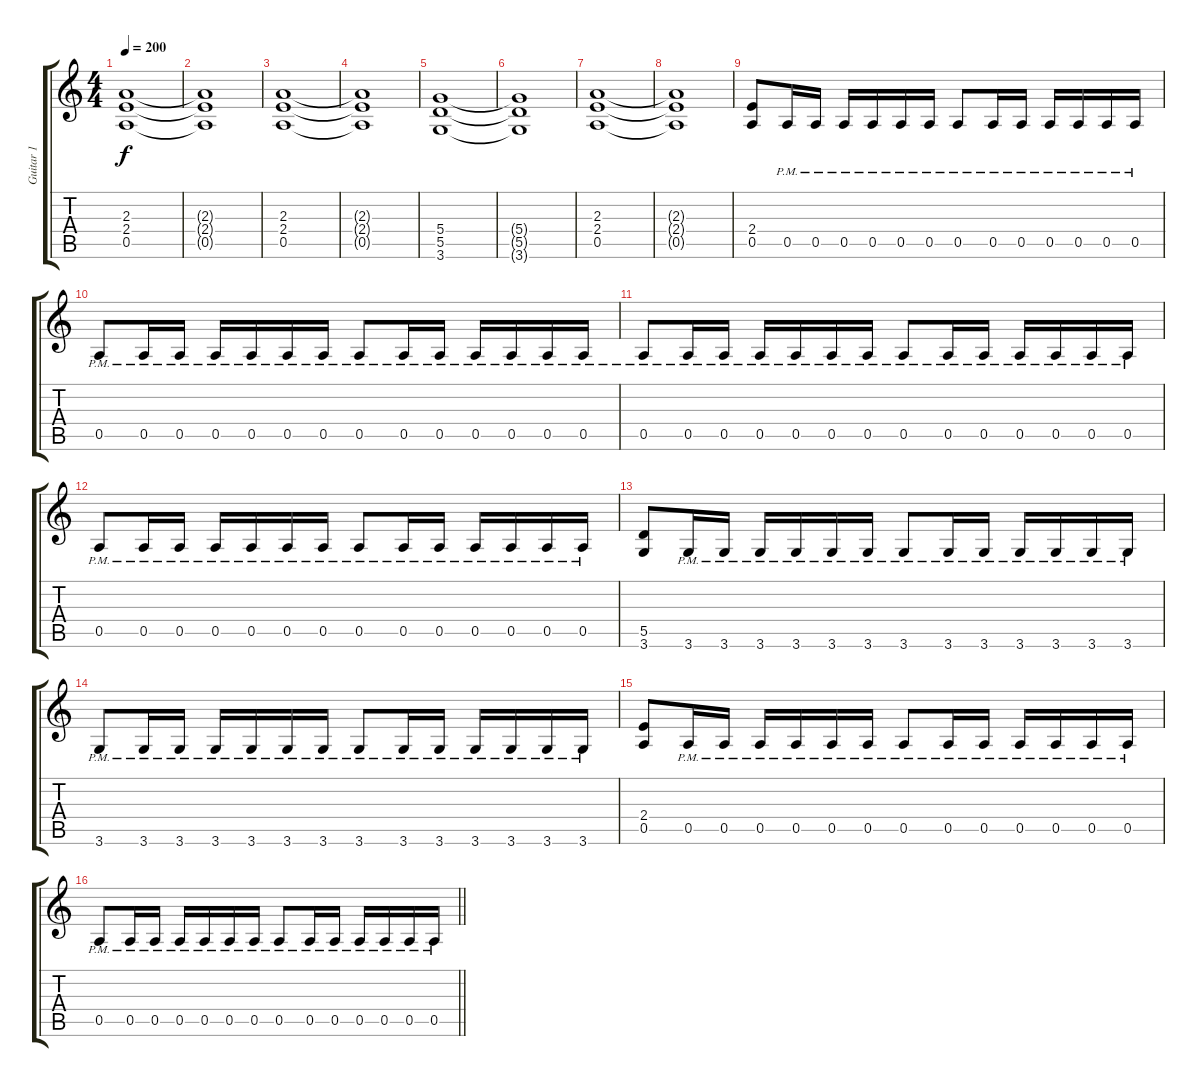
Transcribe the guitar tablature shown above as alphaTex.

\track ("Guitar 1" "Guitar 1") {instrument distortionguitar}
\staff {score tabs}
\tuning (E4 B3 G3 D3 A2 E2) {hide}
\ts (4 4)
\tempo 200
\tempo 146
\tempo 200
\clef g2
\ks c
(2.3 2.4 0.5).1{dy f instrument distortionguitar} |
(2.3{t} 2.4{t} 0.5{t}).1 |
(2.3 2.4 0.5).1 |
(2.3{t} 2.4{t} 0.5{t}).1 |
(5.4 5.5 3.6).1 |
(5.4{t} 5.5{t} 3.6{t}).1 |
(2.3 2.4 0.5).1 |
(2.3{t} 2.4{t} 0.5{t}).1 |
(2.4 0.5).8 0.5{pm}.16 0.5{pm}.16 0.5{pm}.16 0.5{pm}.16 0.5{pm}.16 0.5{pm}.16 0.5{pm}.8 0.5{pm}.16 0.5{pm}.16 0.5{pm}.16 0.5{pm}.16 0.5{pm}.16 0.5{pm}.16 |
0.5{pm}.8 0.5{pm}.16 0.5{pm}.16 0.5{pm}.16 0.5{pm}.16 0.5{pm}.16 0.5{pm}.16 0.5{pm}.8 0.5{pm}.16 0.5{pm}.16 0.5{pm}.16 0.5{pm}.16 0.5{pm}.16 0.5{pm}.16 |
0.5{pm}.8 0.5{pm}.16 0.5{pm}.16 0.5{pm}.16 0.5{pm}.16 0.5{pm}.16 0.5{pm}.16 0.5{pm}.8 0.5{pm}.16 0.5{pm}.16 0.5{pm}.16 0.5{pm}.16 0.5{pm}.16 0.5{pm}.16 |
0.5{pm}.8 0.5{pm}.16 0.5{pm}.16 0.5{pm}.16 0.5{pm}.16 0.5{pm}.16 0.5{pm}.16 0.5{pm}.8 0.5{pm}.16 0.5{pm}.16 0.5{pm}.16 0.5{pm}.16 0.5{pm}.16 0.5{pm}.16 |
(5.5 3.6).8 3.6{pm}.16 3.6{pm}.16 3.6{pm}.16 3.6{pm}.16 3.6{pm}.16 3.6{pm}.16 3.6{pm}.8 3.6{pm}.16 3.6{pm}.16 3.6{pm}.16 3.6{pm}.16 3.6{pm}.16 3.6{pm}.16 |
3.6{pm}.8 3.6{pm}.16 3.6{pm}.16 3.6{pm}.16 3.6{pm}.16 3.6{pm}.16 3.6{pm}.16 3.6{pm}.8 3.6{pm}.16 3.6{pm}.16 3.6{pm}.16 3.6{pm}.16 3.6{pm}.16 3.6{pm}.16 |
(2.4 0.5).8 0.5{pm}.16 0.5{pm}.16 0.5{pm}.16 0.5{pm}.16 0.5{pm}.16 0.5{pm}.16 0.5{pm}.8 0.5{pm}.16 0.5{pm}.16 0.5{pm}.16 0.5{pm}.16 0.5{pm}.16 0.5{pm}.16 |
\barLineRight lightlight
0.5{pm}.8 0.5{pm}.16 0.5{pm}.16 0.5{pm}.16 0.5{pm}.16 0.5{pm}.16 0.5{pm}.16 0.5{pm}.8 0.5{pm}.16 0.5{pm}.16 0.5{pm}.16 0.5{pm}.16 0.5{pm}.16 0.5{pm}.16
